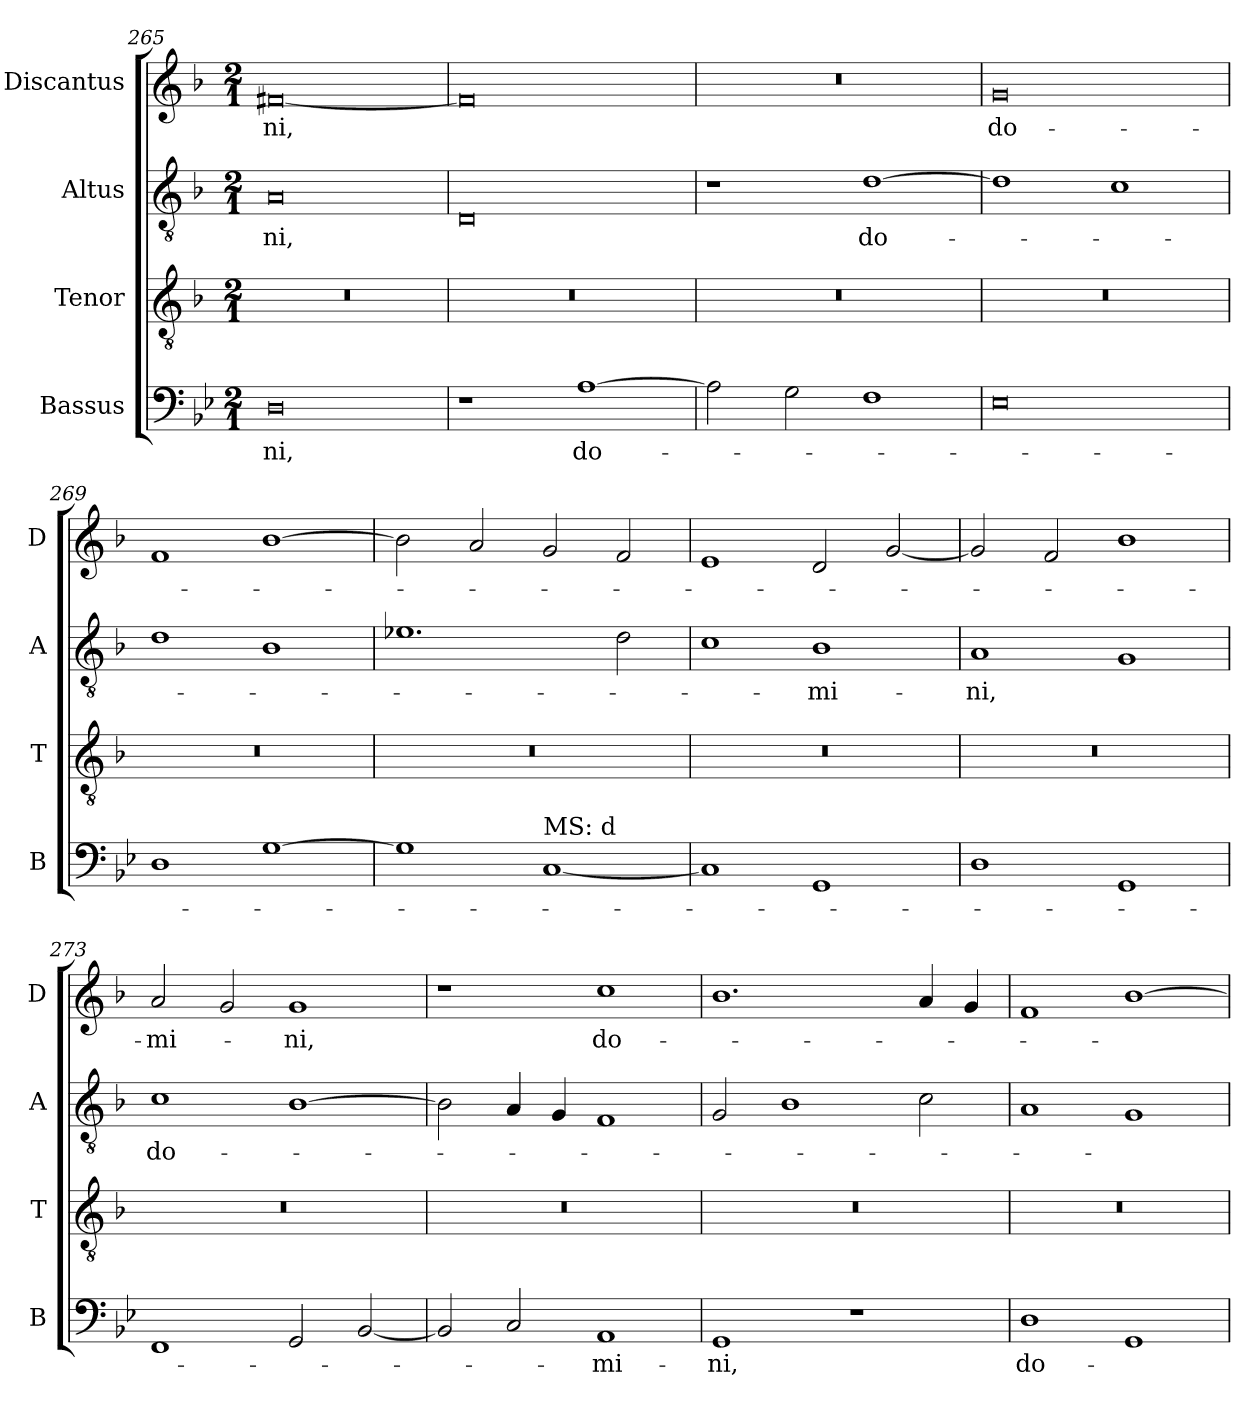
**kern	**text	**kern	**kern	**text	**kern	**text
*part4	*part4	*part3	*part2	*part2	*part1	*part1
*staff4	*staff4	*staff3	*staff2	*staff2	*staff1	*staff1
*I"Bassus	*	*I"Tenor	*I"Altus	*	*I"Discantus	*
*I'B	*	*I'T	*I'A	*	*I'D	*
*clefF4	*	*clefGv2	*clefGv2	*	*clefG2	*
*k[b-e-]	*	*k[b-]	*k[b-]	*	*k[b-]	*
*M2/1	*	*M2/1	*M2/1	*	*M2/1	*
=265	=265	=265	=265	=265	=265	=265
0D	-ni,	0r	0A	-ni,	[0f#X	-ni,
=266	=266	=266	=266	=266	=266	=266
1r	.	0r	0D	.	0f#]	.
[1A	do-	.	.	.	.	.
=267	=267	=267	=267	=267	=267	=267
2A]	.	0r	1r	.	0r	.
2G	.	.	.	.	.	.
1F	.	.	[1d	do-	.	.
=268	=268	=268	=268	=268	=268	=268
0E-	.	0r	1d]	.	0g	do-
.	.	.	1c	.	.	.
=269	=269	=269	=269	=269	=269	=269
1D	.	0r	1d	.	1f	.
[1G	.	.	1B-	.	[1b-	.
=270	=270	=270	=270	=270	=270	=270
1G]	.	0r	1.e-X	.	2b-]	.
.	.	.	.	.	2a	.
!LO:TX:a:t=MS&colon; d	!	!	!	!	!	!
[1C	.	.	.	.	2g	.
.	.	.	2d	.	2f	.
=271	=271	=271	=271	=271	=271	=271
1C]	.	0r	1c	.	1e	.
1GG	.	.	1B-	-mi-	2d	.
.	.	.	.	.	[2g	.
=272	=272	=272	=272	=272	=272	=272
1D	.	0r	1A	-ni,	2g]	.
.	.	.	.	.	2f	.
1GG	.	.	1G	.	1b-	.
=273	=273	=273	=273	=273	=273	=273
1FF	.	0r	1c	do-	2a	-mi-
.	.	.	.	.	2g	.
2GG	.	.	[1B-	.	1g	-ni,
[2BB-	.	.	.	.	.	.
=274	=274	=274	=274	=274	=274	=274
2BB-]	.	0r	2B-]	.	1r	.
2C	.	.	4A	.	.	.
.	.	.	4G	.	.	.
1AA	-mi-	.	1F	.	1cc	do-
=275	=275	=275	=275	=275	=275	=275
1GG	-ni,	0r	2G	.	1.b-	.
.	.	.	1B-	.	.	.
1r	.	.	.	.	.	.
.	.	.	2c	.	4a	.
.	.	.	.	.	4g	.
=276	=276	=276	=276	=276	=276	=276
1D	do-	0r	1A	.	1f	.
1GG	.	.	1G	.	[1b-	.
=	=	=	=	=	=	=
*-	*-	*-	*-	*-	*-	*-
